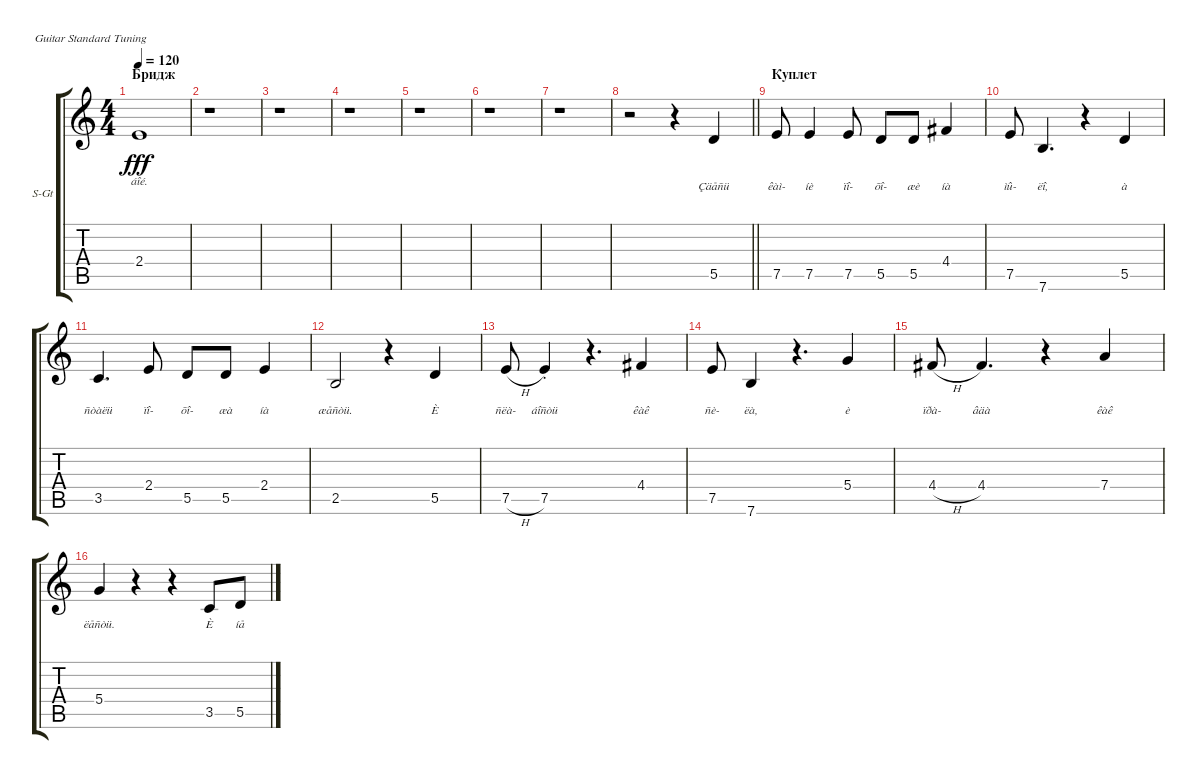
\bracketExtendMode groupsimilarinstruments
\firstSystemTrackNameOrientation horizontal
\otherSystemsTrackNameOrientation horizontal
\track ("Вокал" "S-Gt") {instrument acousticgrandpiano}
\staff {score tabs}
\tuning (E4 B3 G3 D3 A2 E2)
\displaytranspose 12
\ts (4 4)
\section ("" "Бридж")
\tempo 120
\clef g2
\ks c
2.4.1{lyrics (0 "áîé.") lyrics (1 "") lyrics (2 "") lyrics (3 "") lyrics (4 "") dy fff} |
r.1 |
r.1 |
r.1 |
r.1 |
r.1 |
r.1 |
\barLineRight lightlight
r.2 r.4 5.5.4{lyrics (0 "") lyrics (1 "Çäåñü") lyrics (2 "") lyrics (3 "") lyrics (4 "")} |
\section ("" "Куплет")
7.5.8{lyrics (0 "") lyrics (1 "êàì-") lyrics (2 "") lyrics (3 "") lyrics (4 "")} 7.5.4{lyrics (0 "") lyrics (1 "íè") lyrics (2 "") lyrics (3 "") lyrics (4 "")} 7.5.8{lyrics (0 "") lyrics (1 "ïî-") lyrics (2 "") lyrics (3 "") lyrics (4 "")} 5.5.8{lyrics (0 "") lyrics (1 "õî-") lyrics (2 "") lyrics (3 "") lyrics (4 "")} 5.5.8{lyrics (0 "") lyrics (1 "æè") lyrics (2 "") lyrics (3 "") lyrics (4 "")} 4.4.4{lyrics (0 "") lyrics (1 "íà") lyrics (2 "") lyrics (3 "") lyrics (4 "")} |
7.5.8{lyrics (0 "") lyrics (1 "ìû-") lyrics (2 "") lyrics (3 "") lyrics (4 "")} 7.6.4{d lyrics (0 "") lyrics (1 "ëî,") lyrics (2 "") lyrics (3 "") lyrics (4 "")} r.4 5.5.4{lyrics (0 "") lyrics (1 "à") lyrics (2 "") lyrics (3 "") lyrics (4 "")} |
3.5.4{d lyrics (0 "") lyrics (1 "ñòàëü") lyrics (2 "") lyrics (3 "") lyrics (4 "")} 2.4.8{lyrics (0 "") lyrics (1 "ïî-") lyrics (2 "") lyrics (3 "") lyrics (4 "")} 5.5.8{lyrics (0 "") lyrics (1 "õî-") lyrics (2 "") lyrics (3 "") lyrics (4 "")} 5.5.8{lyrics (0 "") lyrics (1 "æà") lyrics (2 "") lyrics (3 "") lyrics (4 "")} 2.4.4{lyrics (0 "") lyrics (1 "íà") lyrics (2 "") lyrics (3 "") lyrics (4 "")} |
2.5.2{lyrics (0 "") lyrics (1 "æåñòü.") lyrics (2 "") lyrics (3 "") lyrics (4 "")} r.4 5.5.4{lyrics (0 "") lyrics (1 "È") lyrics (2 "") lyrics (3 "") lyrics (4 "")} |
7.5{h}.8{lyrics (0 "") lyrics (1 "ñëà-") lyrics (2 "") lyrics (3 "") lyrics (4 "")} 7.5{st}.4{lyrics (0 "") lyrics (1 "áîñòü") lyrics (2 "") lyrics (3 "") lyrics (4 "")} r.4{d} 4.4.4{lyrics (0 "") lyrics (1 "êàê") lyrics (2 "") lyrics (3 "") lyrics (4 "")} |
7.5.8{lyrics (0 "") lyrics (1 "ñè-") lyrics (2 "") lyrics (3 "") lyrics (4 "")} 7.6.4{lyrics (0 "") lyrics (1 "ëà,") lyrics (2 "") lyrics (3 "") lyrics (4 "")} r.4{d} 5.4.4{lyrics (0 "") lyrics (1 "è") lyrics (2 "") lyrics (3 "") lyrics (4 "")} |
4.4{h}.8{lyrics (0 "") lyrics (1 "ïðà-") lyrics (2 "") lyrics (3 "") lyrics (4 "")} 4.4.4{d lyrics (0 "") lyrics (1 "âäà") lyrics (2 "") lyrics (3 "") lyrics (4 "")} r.4 7.4.4{lyrics (0 "") lyrics (1 "êàê") lyrics (2 "") lyrics (3 "") lyrics (4 "")} |
5.4.4{lyrics (0 "") lyrics (1 "ëåñòü.") lyrics (2 "") lyrics (3 "") lyrics (4 "")} r.4 r.4{beam merge} 3.5.8{lyrics (0 "") lyrics (1 "È") lyrics (2 "") lyrics (3 "") lyrics (4 "")} 5.5.8{lyrics (0 "") lyrics (1 "íå") lyrics (2 "") lyrics (3 "") lyrics (4 "")}
